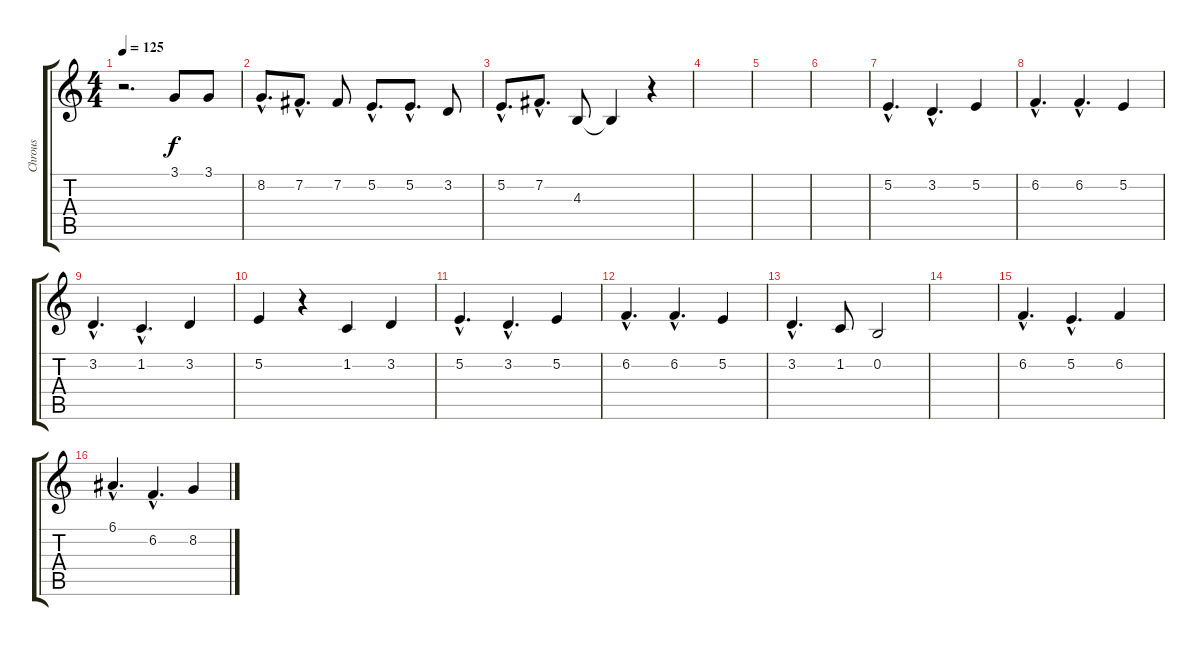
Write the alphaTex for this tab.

\track ("Chrous" "Chrous") {instrument lead6voice}
\staff {score tabs}
\tuning (E4 B3 G3 D3 A2 E2) {hide}
\ts (4 4)
\tempo 125
\clef g2
\ks c
r.2{d dy f} 3.1.8 3.1.8 |
8.2{hac}.8{d} 7.2{hac}.8{d} 7.2.8 5.2{hac}.8{d} 5.2{hac}.8{d} 3.2.8 |
5.2{hac}.8{d} 7.2{hac}.8{d} 4.3.8 4.3{t}.4 r.4 |
|
|
|
5.2{hac}.4{d} 3.2{hac}.4{d} 5.2.4 |
6.2{hac}.4{d} 6.2{hac}.4{d} 5.2.4 |
3.2{hac}.4{d} 1.2{hac}.4{d} 3.2.4 |
5.2.4 r.4 1.2.4 3.2.4 |
5.2{hac}.4{d} 3.2{hac}.4{d} 5.2.4 |
6.2{hac}.4{d} 6.2{hac}.4{d} 5.2.4 |
3.2{hac}.4{d} 1.2.8 0.2.2 |
|
6.2{hac}.4{d} 5.2{hac}.4{d} 6.2.4 |
6.1{hac}.4{d} 6.2{hac}.4{d} 8.2.4
